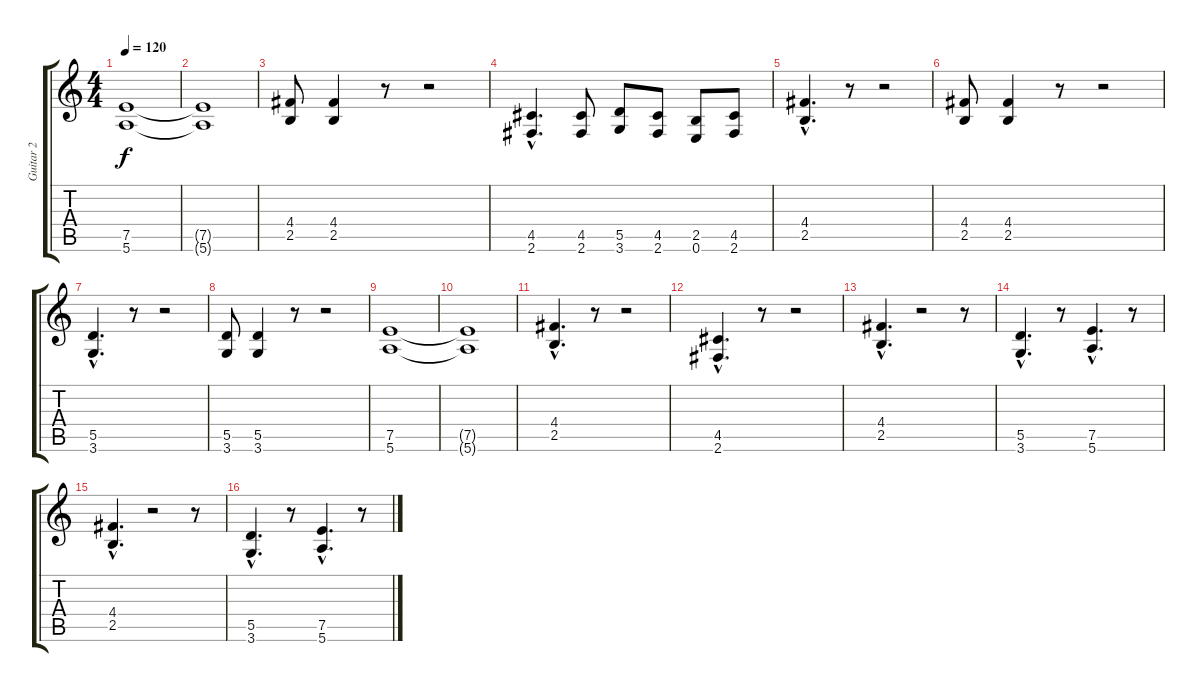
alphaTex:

\track ("Guitar 2" "Guitar 2") {instrument distortionguitar}
\staff {score tabs}
\tuning (E4 B3 G3 D3 A2 E2) {hide}
\ts (4 4)
\tempo 120
\clef g2
\ks c
(7.5 5.6).1{dy f} |
(7.5{t} 5.6{t}).1 |
(4.4 2.5).8 (4.4 2.5).4 r.8 r.2 |
(4.5{hac} 2.6{hac}).4{d} (4.5 2.6).8 (5.5 3.6).8 (4.5 2.6).8 (2.5 0.6).8 (4.5 2.6).8 |
(4.4{hac} 2.5{hac}).4{d} r.8 r.2 |
(4.4 2.5).8 (4.4 2.5).4 r.8 r.2 |
(5.5{hac} 3.6{hac}).4{d} r.8 r.2 |
(5.5 3.6).8 (5.5 3.6).4 r.8 r.2 |
(7.5 5.6).1 |
(7.5{t} 5.6{t}).1 |
(4.4{hac} 2.5{hac}).4{d} r.8 r.2 |
(4.5{hac} 2.6{hac}).4{d} r.8 r.2 |
(4.4{hac} 2.5{hac}).4{d} r.2 r.8 |
(5.5{hac} 3.6{hac}).4{d} r.8 (7.5{hac} 5.6{hac}).4{d} r.8 |
(4.4{hac} 2.5{hac}).4{d} r.2 r.8 |
(5.5{hac} 3.6{hac}).4{d} r.8 (7.5{hac} 5.6{hac}).4{d} r.8
